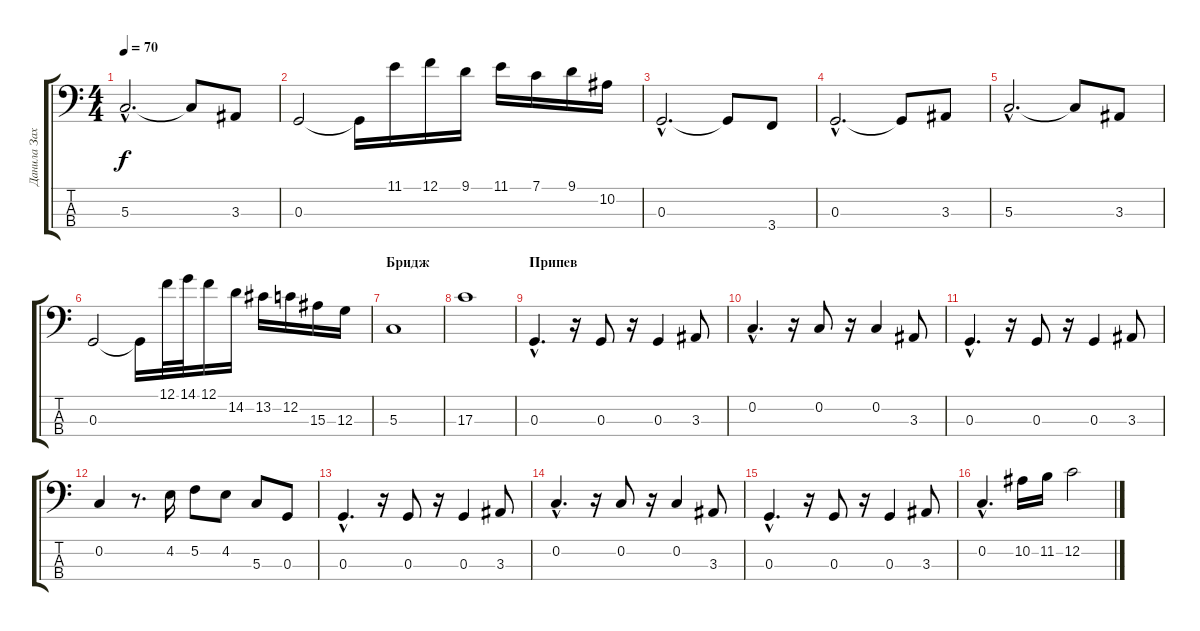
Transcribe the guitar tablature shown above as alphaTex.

\track ("Данила Захаренков" "Данила Зах") {instrument electricbassfinger}
\staff {score tabs}
\tuning (F2 C2 G1 D1) {hide}
\ts (4 4)
\tempo 70
\clef f4
\ks c
5.3{hac}.2{d dy f} 5.3{t}.8 3.3.8 |
0.3.2 0.3{t}.16 11.1.16 12.1.16 9.1.16 11.1.16 7.1.16 9.1.16 10.2.16 |
0.3{hac}.2{d} 0.3{t}.8 3.4.8 |
0.3{hac}.2{d} 0.3{t}.8 3.3.8 |
5.3{hac}.2{d} 5.3{t}.8 3.3.8 |
0.3.2 0.3{t}.16 12.1.32 14.1.32 12.1.16 14.2.16 13.2.16 12.2.16 15.3.16 12.3.16 |
\section ("" "Бридж")
5.3.1 |
17.3.1 |
\section ("" "Припев")
0.3{hac}.4{d} r.16 0.3.8 r.16 0.3.4 3.3.8 |
0.2{hac}.4{d} r.16 0.2.8 r.16 0.2.4 3.3.8 |
0.3{hac}.4{d} r.16 0.3.8 r.16 0.3.4 3.3.8 |
0.2.4 r.8{d} 4.2.16 5.2.8 4.2.8 5.3.8 0.3.8 |
0.3{hac}.4{d} r.16 0.3.8 r.16 0.3.4 3.3.8 |
0.2{hac}.4{d} r.16 0.2.8 r.16 0.2.4 3.3.8 |
0.3{hac}.4{d} r.16 0.3.8 r.16 0.3.4 3.3.8 |
0.2{hac}.4{d} 10.2.16 11.2.16 12.2.2
